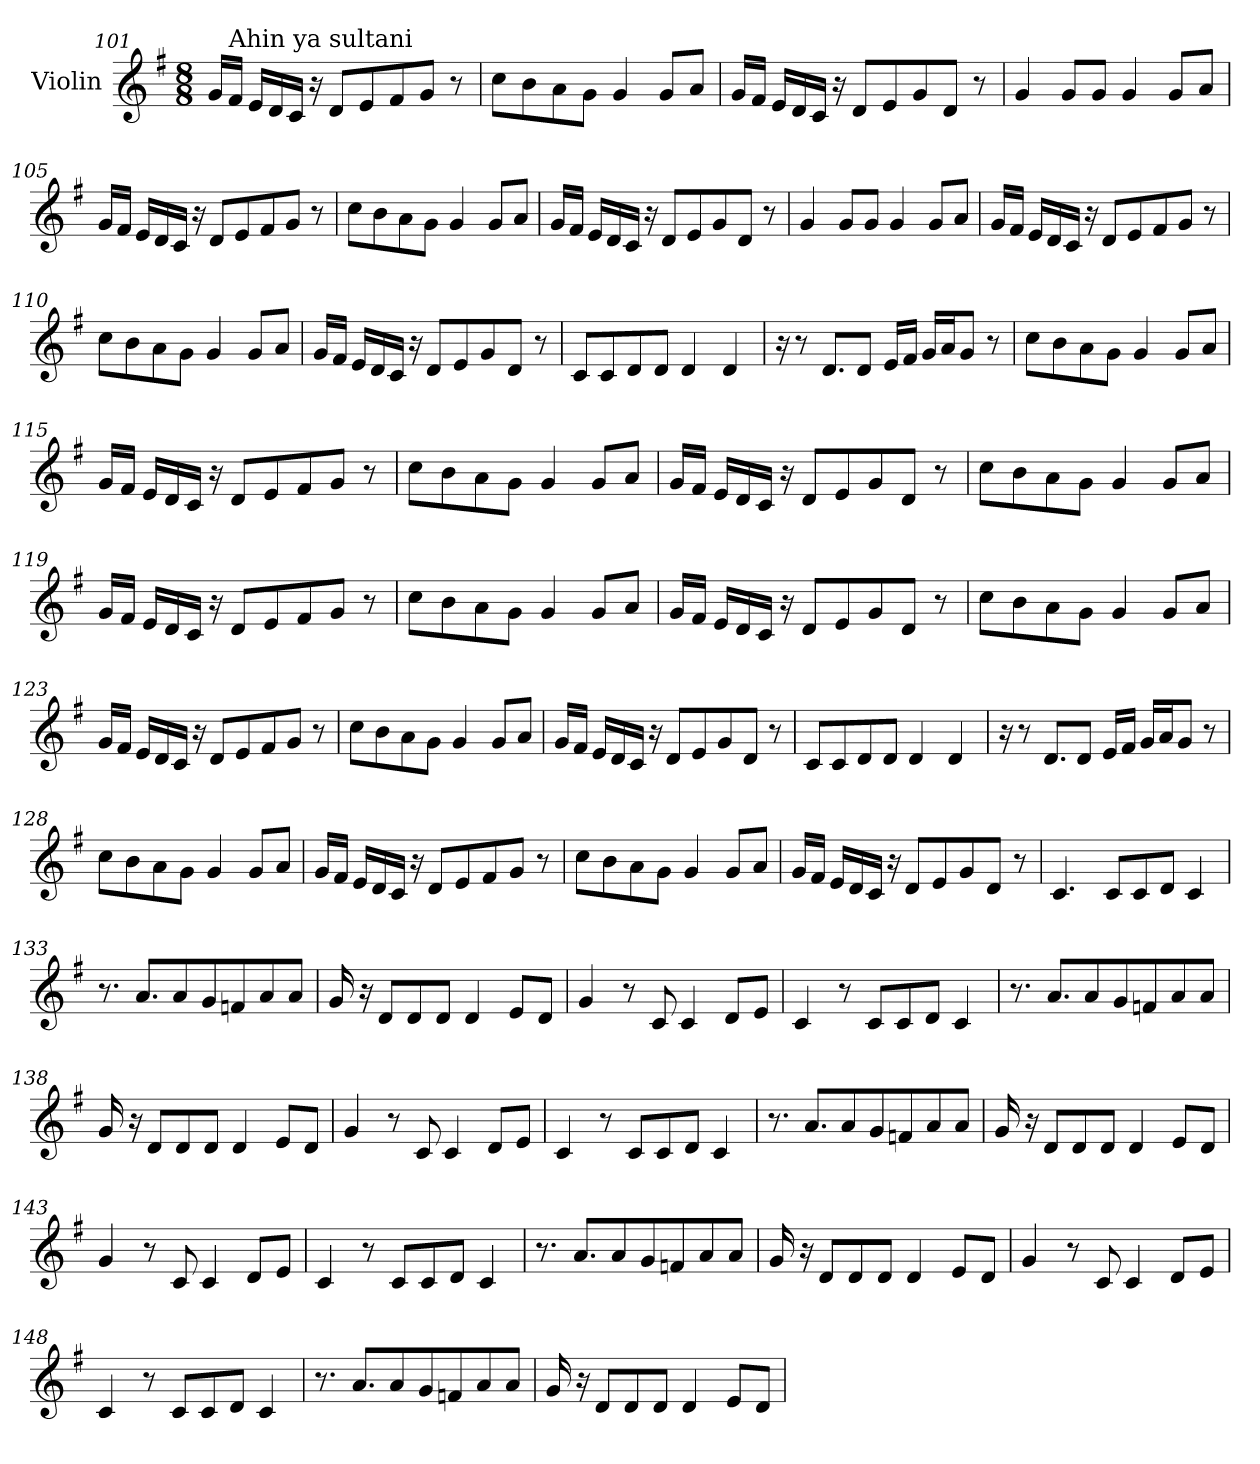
**kern
*part1
*staff1
*I"Violin
*clefG2
*k[f#]
*G:
*M8/8
=101
16g/LL
!LO:TX:a:t=Ahin ya sultani
16f#/JJ
16e/LL
16d/
16c/JJ
16r
8d/L
8e/
8f#/
8g/J
8r
!!LO:LB:g=z
=102
8cc\L
8b\
8a\
8g\J
4g/
8g/L
8a/J
=103
16g/LL
16f#/JJ
16e/LL
16d/
16c/JJ
16r
8d/L
8e/
8g/
8d/J
8r
=104
4g/
8g/L
8g/J
4g/
8g/L
8a/J
!!LO:LB:g=z
=105
16g/LL
16f#/JJ
16e/LL
16d/
16c/JJ
16r
8d/L
8e/
8f#/
8g/J
8r
=106
8cc\L
8b\
8a\
8g\J
4g/
8g/L
8a/J
=107
16g/LL
16f#/JJ
16e/LL
16d/
16c/JJ
16r
8d/L
8e/
8g/
8d/J
8r
!!LO:LB:g=z
=108
4g/
8g/L
8g/J
4g/
8g/L
8a/J
=109
16g/LL
16f#/JJ
16e/LL
16d/
16c/JJ
16r
8d/L
8e/
8f#/
8g/J
8r
=110
8cc\L
8b\
8a\
8g\J
4g/
8g/L
8a/J
!!LO:LB:g=z
=111
16g/LL
16f#/JJ
16e/LL
16d/
16c/JJ
16r
8d/L
8e/
8g/
8d/J
8r
=112
8c/L
8c/
8d/
8d/J
4d/
4d/
=113
16r
8r
8.d/L
8d/J
16e/LL
16f#/JJ
16g/LL
16a/J
8g/J
8r
=114
8cc\L
8b\
8a\
8g\J
4g/
8g/L
8a/J
!!LO:LB:g=z
=115
16g/LL
16f#/JJ
16e/LL
16d/
16c/JJ
16r
8d/L
8e/
8f#/
8g/J
8r
=116
8cc\L
8b\
8a\
8g\J
4g/
8g/L
8a/J
=117
16g/LL
16f#/JJ
16e/LL
16d/
16c/JJ
16r
8d/L
8e/
8g/
8d/J
8r
!!LO:LB:g=z
=118
8cc\L
8b\
8a\
8g\J
4g/
8g/L
8a/J
=119
16g/LL
16f#/JJ
16e/LL
16d/
16c/JJ
16r
8d/L
8e/
8f#/
8g/J
8r
=120
8cc\L
8b\
8a\
8g\J
4g/
8g/L
8a/J
!!LO:LB:g=z
=121
16g/LL
16f#/JJ
16e/LL
16d/
16c/JJ
16r
8d/L
8e/
8g/
8d/J
8r
=122
8cc\L
8b\
8a\
8g\J
4g/
8g/L
8a/J
=123
16g/LL
16f#/JJ
16e/LL
16d/
16c/JJ
16r
8d/L
8e/
8f#/
8g/J
8r
!!LO:PB:g=z
=124
8cc\L
8b\
8a\
8g\J
4g/
8g/L
8a/J
=125
16g/LL
16f#/JJ
16e/LL
16d/
16c/JJ
16r
8d/L
8e/
8g/
8d/J
8r
=126
8c/L
8c/
8d/
8d/J
4d/
4d/
=127
16r
8r
8.d/L
8d/J
16e/LL
16f#/JJ
16g/LL
16a/J
8g/J
8r
!!LO:LB:g=z
=128
8cc\L
8b\
8a\
8g\J
4g/
8g/L
8a/J
=129
16g/LL
16f#/JJ
16e/LL
16d/
16c/JJ
16r
8d/L
8e/
8f#/
8g/J
8r
=130
8cc\L
8b\
8a\
8g\J
4g/
8g/L
8a/J
!!LO:LB:g=z
=131
16g/LL
16f#/JJ
16e/LL
16d/
16c/JJ
16r
8d/L
8e/
8g/
8d/J
8r
=132
4.c/
8c/L
8c/
8d/J
4c/
=133
8.r
8.a/L
8a/
8g/
8fn/
8a/
8a/J
=134
16g/
16r
8d/L
8d/
8d/J
4d/
8e/L
8d/J
!!LO:LB:g=z
=135
4g/
8r
8c/
4c/
8d/L
8e/J
=136
4c/
8r
8c/L
8c/
8d/J
4c/
=137
8.r
8.a/L
8a/
8g/
8fn/
8a/
8a/J
=138
16g/
16r
8d/L
8d/
8d/J
4d/
8e/L
8d/J
!!LO:LB:g=z
=139
4g/
8r
8c/
4c/
8d/L
8e/J
=140
4c/
8r
8c/L
8c/
8d/J
4c/
=141
8.r
8.a/L
8a/
8g/
8fn/
8a/
8a/J
=142
16g/
16r
8d/L
8d/
8d/J
4d/
8e/L
8d/J
!!LO:LB:g=z
=143
4g/
8r
8c/
4c/
8d/L
8e/J
=144
4c/
8r
8c/L
8c/
8d/J
4c/
=145
8.r
8.a/L
8a/
8g/
8fn/
8a/
8a/J
=146
16g/
16r
8d/L
8d/
8d/J
4d/
8e/L
8d/J
!!LO:LB:g=z
=147
4g/
8r
8c/
4c/
8d/L
8e/J
=148
4c/
8r
8c/L
8c/
8d/J
4c/
=149
8.r
8.a/L
8a/
8g/
8fn/
8a/
8a/J
=150
16g/
16r
8d/L
8d/
8d/J
4d/
8e/L
8d/J
=
*-
